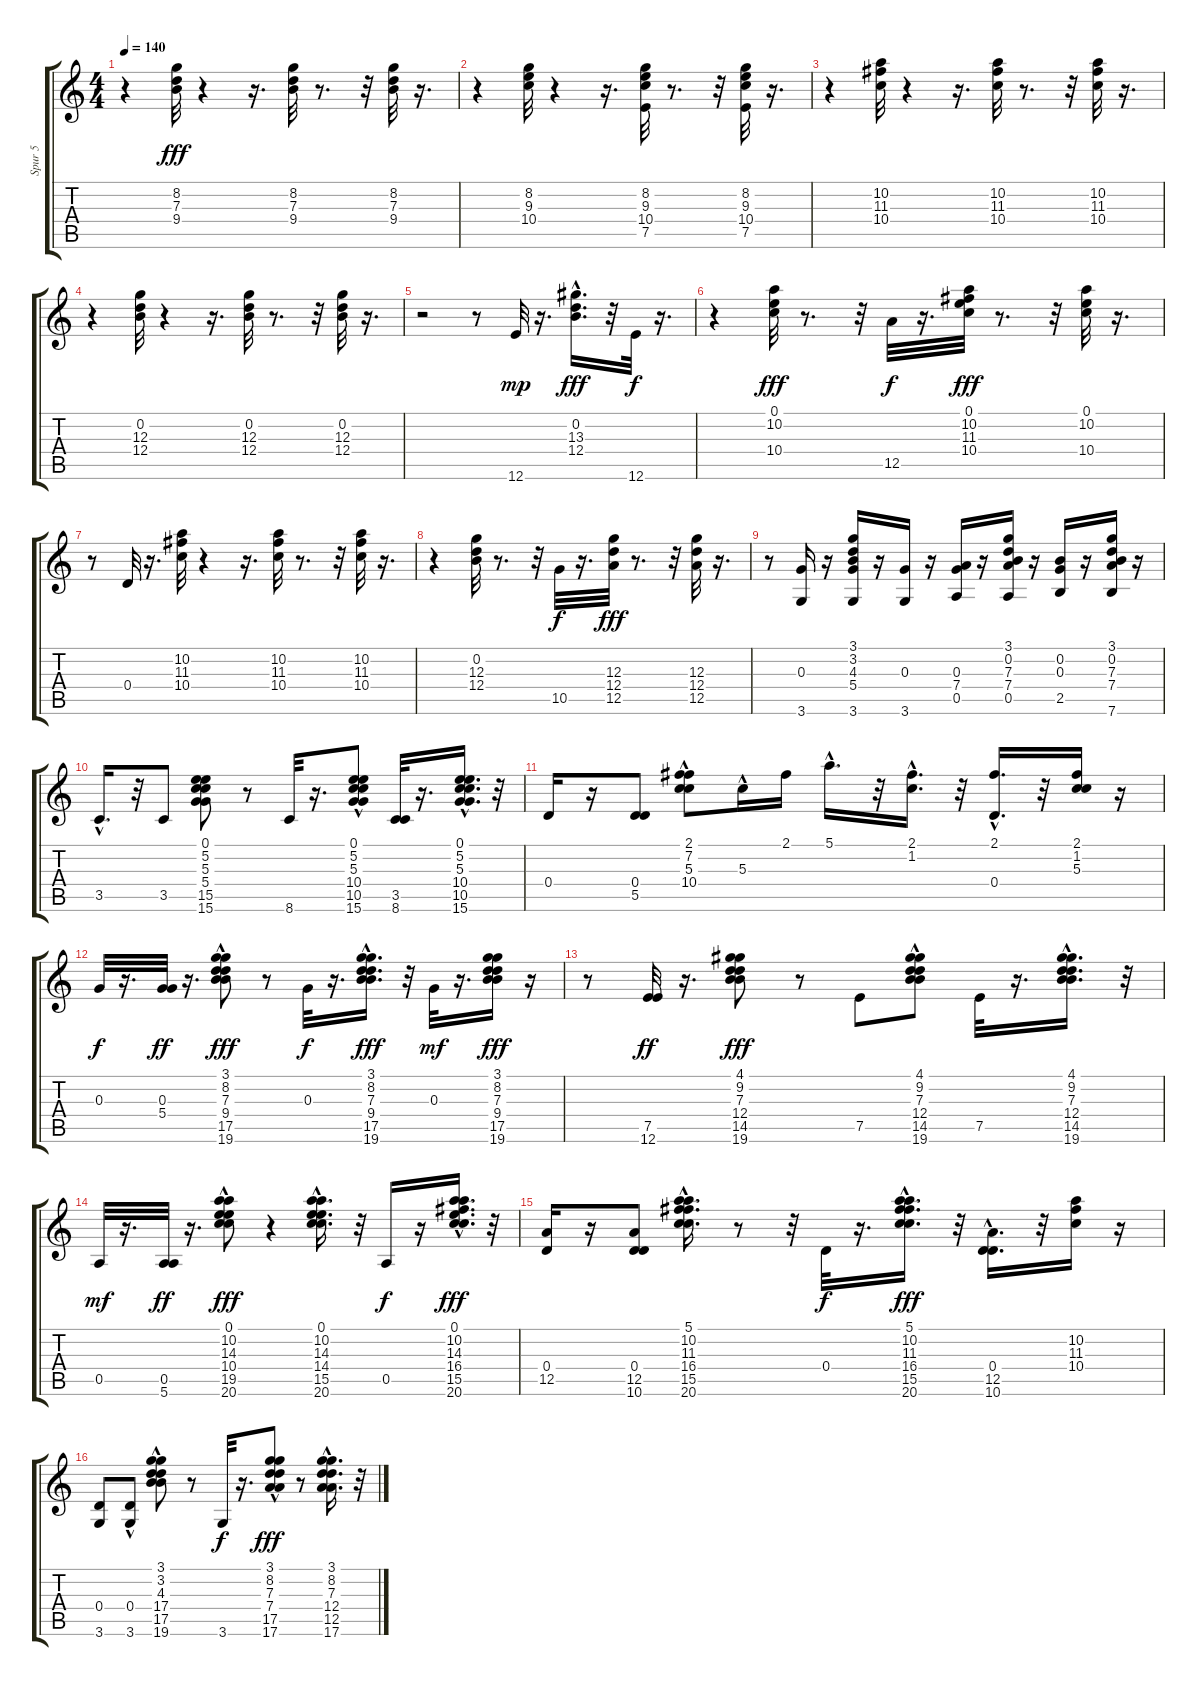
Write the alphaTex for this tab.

\track ("Spur 5" "Spur 5") {instrument electricguitarmuted}
\staff {score tabs}
\tuning (E4 B3 G3 D3 A2 E2) {hide}
\ts (4 4)
\tempo 140
\clef g2
\ks c
r.4{dy fff} (8.2 7.3 9.4).32 r.4 r.16{d} (8.2 7.3 9.4).32 r.8{d} r.32 (8.2 7.3 9.4).32 r.16{d} |
r.4 (8.2 9.3 10.4).32 r.4 r.16{d} (8.2 9.3 10.4 7.5).32 r.8{d} r.32 (8.2 9.3 10.4 7.5).32 r.16{d} |
r.4 (10.2 11.3 10.4).32 r.4 r.16{d} (10.2 11.3 10.4).32 r.8{d} r.32 (10.2 11.3 10.4).32 r.16{d} |
r.4 (0.2 12.3 12.4).32 r.4 r.16{d} (0.2 12.3 12.4).32 r.8{d} r.32 (0.2 12.3 12.4).32 r.16{d} |
r.2 r.8 12.6.32{dy mp} r.16{d} (0.2{hac} 13.3{hac} 12.4{hac}).16{d dy fff} r.32 12.6.32{dy f} r.16{d} |
r.4 (0.1 10.2 10.4).32{dy fff} r.8{d} r.32 12.5.32{dy f} r.16{d} (0.1 10.2 11.3 10.4).32{dy fff} r.8{d} r.32 (0.1 10.2 10.4).32 r.16{d} |
r.8 0.4.32 r.16{d} (10.2 11.3 10.4).32 r.4 r.16{d} (10.2 11.3 10.4).32 r.8{d} r.32 (10.2 11.3 10.4).32 r.16{d} |
r.4 (0.2 12.3 12.4).32 r.8{d} r.32 10.5.32{dy f} r.16{d} (12.3 12.4 12.5).32{dy fff} r.8{d} r.32 (12.3 12.4 12.5).32 r.16{d} |
r.8 (0.3 3.6).16 r.16 (3.1 3.2 4.3 5.4 3.6).16 r.16 (0.3 3.6).16 r.16 (0.3 7.4 0.5).16 r.16 (3.1 0.2 7.3 7.4 0.5).16 r.16 (0.2 0.3 2.5).16 r.16 (3.1 0.2 7.3 7.4 7.6).16 r.16 |
3.5{hac}.16{d volume 8} r.32 3.5.8 (0.1 5.2 5.3 5.4 15.5 15.6).8 r.8 8.6.32 r.16{d} (0.1 5.2 5.3{hac} 10.4{hac} 10.5 15.6).8 (3.5 8.6).32 r.16{d} (0.1{hac} 5.2{hac} 5.3{hac} 10.4{hac} 10.5 15.6).16{d} r.32 |
0.4.16 r.16 (0.4 5.5).8 (2.1 7.2 5.3{hac} 10.4{hac}).8 5.3{hac}.16 2.1.16 5.1{hac}.16{d} r.32 (2.1{hac} 1.2{hac}).16{d} r.32 (2.1{hac} 0.4).16{d} r.32 (2.1 1.2 5.3).16 r.16 |
0.3.32{dy f} r.16{d} (0.3 5.4).32{dy ff} r.16{d} (3.1{hac} 8.2{hac} 7.3 9.4 17.5 19.6).8{dy fff} r.8 0.3.32{dy f} r.16{d} (3.1{hac} 8.2{hac} 7.3{hac} 9.4{hac} 17.5{hac} 19.6{hac}).16{d dy fff} r.32 0.3.32{dy mf} r.16{d} (3.1 8.2 7.3 9.4 17.5 19.6).16{dy fff} r.16 |
r.8 (7.5 12.6).32{dy ff} r.16{d} (4.1 9.2 7.3 12.4 14.5 19.6).8{dy fff} r.8 7.5.8 (4.1{hac} 9.2{hac} 7.3{hac} 12.4{hac} 14.5 19.6).8 7.5.32 r.16{d} (4.1{hac} 9.2{hac} 7.3 12.4 14.5{hac} 19.6{hac}).16{d} r.32 |
0.5.32{dy mf} r.16{d} (0.5 5.6).32{dy ff} r.16{d} (0.1{hac} 10.2 14.3 10.4{hac} 19.5{hac} 20.6{hac}).8{dy fff} r.4 (0.1{hac} 10.2{hac} 14.3{hac} 14.4{hac} 15.5{hac} 20.6{hac}).16{d} r.32 0.5.16{dy f} r.16 (0.1{hac} 10.2{hac} 14.3{hac} 16.4 15.5{hac} 20.6{hac}).16{d dy fff} r.32 |
(0.4 12.5).16 r.16 (0.4 12.5 10.6).8 (5.1{hac} 10.2{hac} 11.3{hac} 16.4{hac} 15.5{hac} 20.6{hac}).16{d} r.8 r.32 0.4.32{dy f} r.16{d} (5.1{hac} 10.2{hac} 11.3{hac} 16.4{hac} 15.5{hac} 20.6{hac}).16{d dy fff} r.32 (0.4{hac} 12.5{hac} 10.6{hac}).16{d} r.32 (10.2 11.3 10.4).16 r.16 |
(0.4 3.6).8 (0.4 3.6{hac}).8 (3.1 3.2{hac} 4.3 17.4 17.5{hac} 19.6).8 r.8 3.6.32{dy f} r.16{d} (3.1 8.2 7.3{hac} 7.4{hac} 17.5{hac} 17.6{hac}).8{dy fff} r.8 (3.1{hac} 8.2{hac} 7.3{hac} 12.4{hac} 12.5{hac} 17.6{hac}).16{d} r.32
